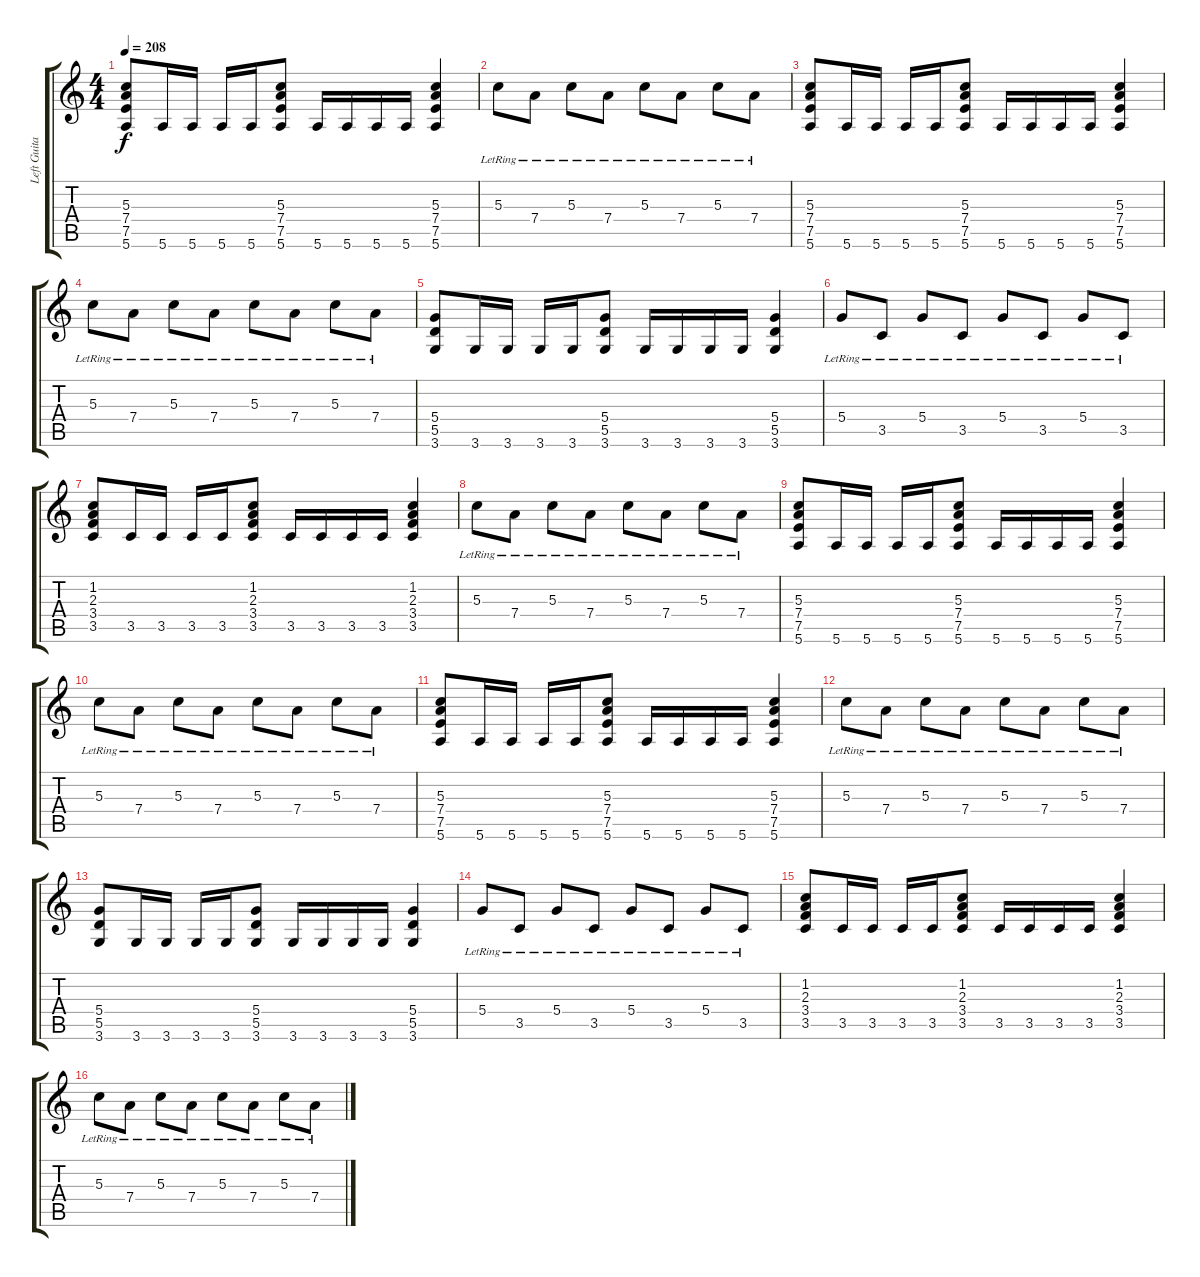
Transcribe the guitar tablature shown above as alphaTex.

\track ("Left Guitar" "Left Guita") {instrument distortionguitar}
\staff {score tabs}
\tuning (E4 B3 G3 D3 A2 E2) {hide}
\ts (4 4)
\tempo 208
\clef g2
\ks c
(5.3 7.4 7.5 5.6).8{dy f} 5.6.16 5.6.16 5.6.16 5.6.16 (5.3 7.4 7.5 5.6).8 5.6.16 5.6.16 5.6.16 5.6.16 (5.3 7.4 7.5 5.6).4 |
5.3{lr}.8 7.4{lr}.8 5.3{lr}.8 7.4{lr}.8 5.3{lr}.8 7.4{lr}.8 5.3{lr}.8 7.4{lr}.8 |
(5.3 7.4 7.5 5.6).8 5.6.16 5.6.16 5.6.16 5.6.16 (5.3 7.4 7.5 5.6).8 5.6.16 5.6.16 5.6.16 5.6.16 (5.3 7.4 7.5 5.6).4 |
5.3{lr}.8 7.4{lr}.8 5.3{lr}.8 7.4{lr}.8 5.3{lr}.8 7.4{lr}.8 5.3{lr}.8 7.4{lr}.8 |
(5.4 5.5 3.6).8 3.6.16 3.6.16 3.6.16 3.6.16 (5.4 5.5 3.6).8 3.6.16 3.6.16 3.6.16 3.6.16 (5.4 5.5 3.6).4 |
5.4{lr}.8 3.5{lr}.8 5.4{lr}.8 3.5{lr}.8 5.4{lr}.8 3.5{lr}.8 5.4{lr}.8 3.5{lr}.8 |
(1.2 2.3 3.4 3.5).8 3.5.16 3.5.16 3.5.16 3.5.16 (1.2 2.3 3.4 3.5).8 3.5.16 3.5.16 3.5.16 3.5.16 (1.2 2.3 3.4 3.5).4 |
5.3{lr}.8 7.4{lr}.8 5.3{lr}.8 7.4{lr}.8 5.3{lr}.8 7.4{lr}.8 5.3{lr}.8 7.4{lr}.8 |
(5.3 7.4 7.5 5.6).8 5.6.16 5.6.16 5.6.16 5.6.16 (5.3 7.4 7.5 5.6).8 5.6.16 5.6.16 5.6.16 5.6.16 (5.3 7.4 7.5 5.6).4 |
5.3{lr}.8 7.4{lr}.8 5.3{lr}.8 7.4{lr}.8 5.3{lr}.8 7.4{lr}.8 5.3{lr}.8 7.4{lr}.8 |
(5.3 7.4 7.5 5.6).8 5.6.16 5.6.16 5.6.16 5.6.16 (5.3 7.4 7.5 5.6).8 5.6.16 5.6.16 5.6.16 5.6.16 (5.3 7.4 7.5 5.6).4 |
5.3{lr}.8 7.4{lr}.8 5.3{lr}.8 7.4{lr}.8 5.3{lr}.8 7.4{lr}.8 5.3{lr}.8 7.4{lr}.8 |
(5.4 5.5 3.6).8 3.6.16 3.6.16 3.6.16 3.6.16 (5.4 5.5 3.6).8 3.6.16 3.6.16 3.6.16 3.6.16 (5.4 5.5 3.6).4 |
5.4{lr}.8 3.5{lr}.8 5.4{lr}.8 3.5{lr}.8 5.4{lr}.8 3.5{lr}.8 5.4{lr}.8 3.5{lr}.8 |
(1.2 2.3 3.4 3.5).8 3.5.16 3.5.16 3.5.16 3.5.16 (1.2 2.3 3.4 3.5).8 3.5.16 3.5.16 3.5.16 3.5.16 (1.2 2.3 3.4 3.5).4 |
5.3{lr}.8 7.4{lr}.8 5.3{lr}.8 7.4{lr}.8 5.3{lr}.8 7.4{lr}.8 5.3{lr}.8 7.4{lr}.8
